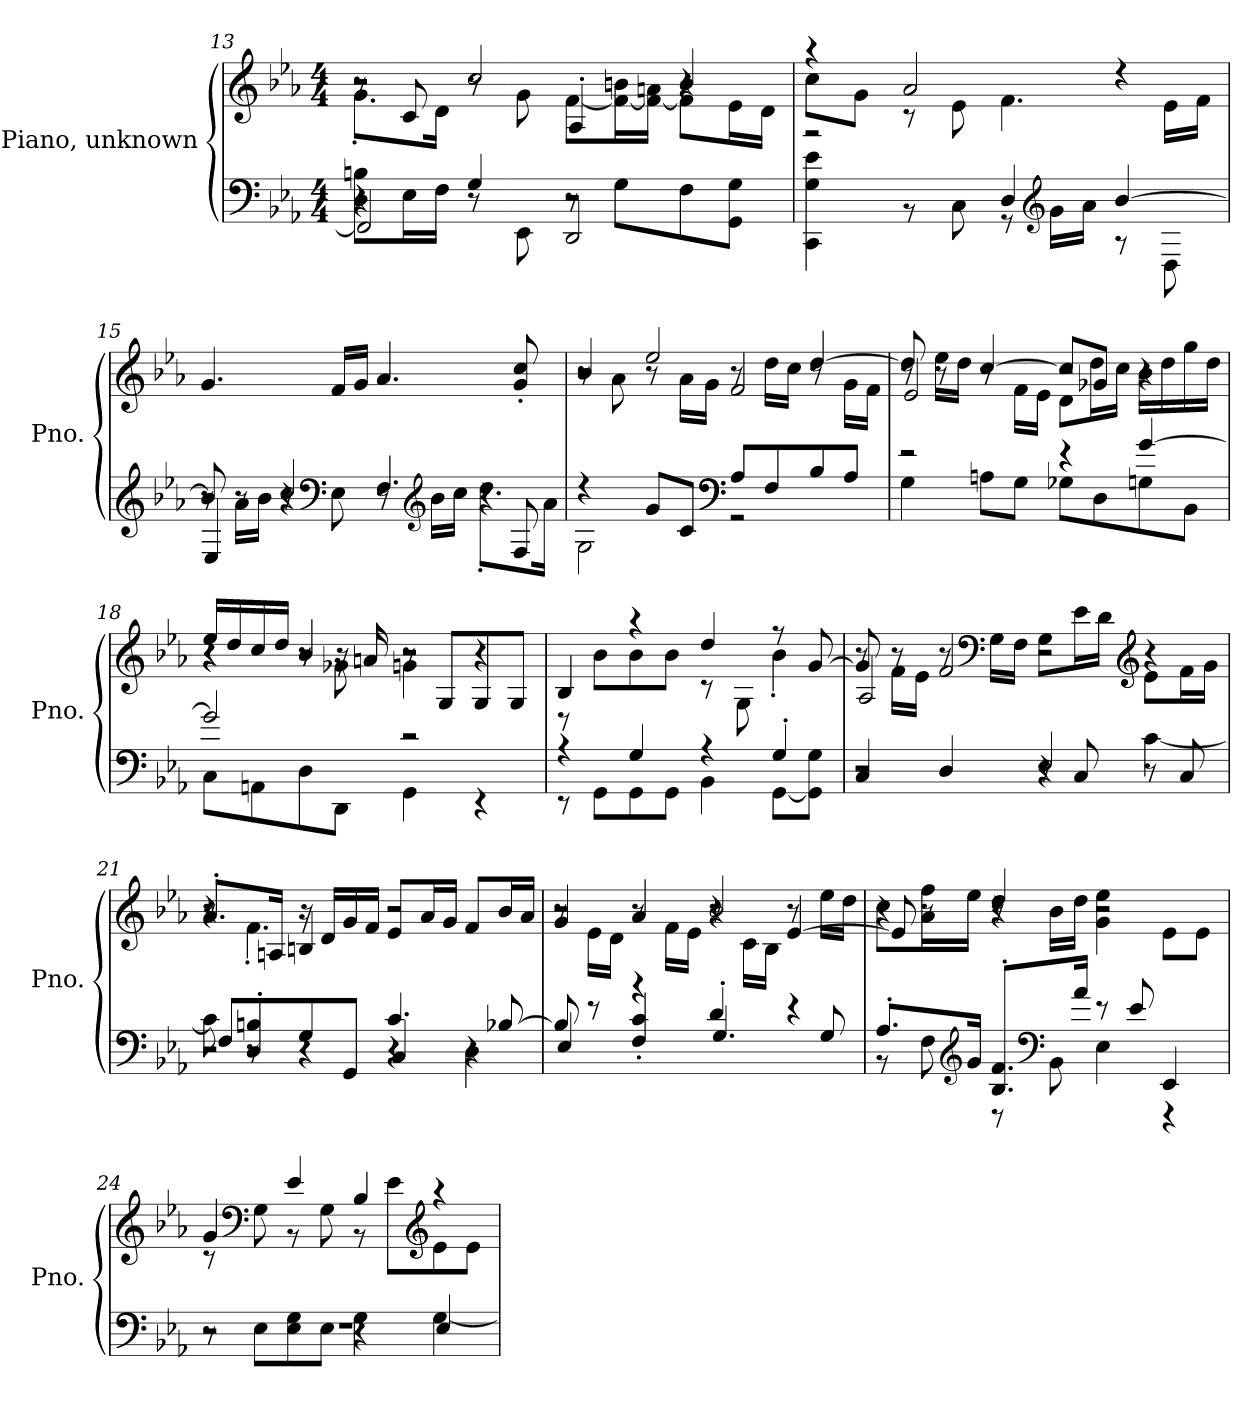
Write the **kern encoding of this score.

**kern	**kern
*part1	*part1
*staff2	*staff1
*I"Piano, unknown	*
*I'Pno.	*
*clefF4	*clefG2
*k[b-e-a-]	*k[b-e-a-]
*M4/4	*M4/4
=13	=13
*^	*^
*	*^	*	*^
4r	8D\ 8Bn\L	2FF/]	8r	8.g'\L	2r
.	16E-\L	.	8c/	.	.
.	16F\JJ	.	.	16d\Jk	.
4G/	8r	.	2cc/	8r	.
.	8EE-\	.	.	8g\	.
2r	8r	2DD/	.	[8f\L	4A-'/
.	8G\L	.	.	16f\_ 16bn\L	.
.	.	.	.	16f\_ 16an\JJ	.
.	8F\	.	4b/	8f\L]	4r
.	8GG\ 8G\J	.	.	16e-\L	.
.	.	.	.	16d\JJ	.
*	*v	*v	*	*	*
*	*	*	*v	*v
=14	=14	=14	=14
2r	4CC\ 4G\ 4e-\	4r	8cc\L
.	.	.	8g\J
.	8r	2a-/	8r
.	8C\	.	8e-\
4D/	8r	.	4.f\
*clefG2	*	*	*
.	16g\LL	.	.
.	16a-\JJ	.	.
[4b-/	8r	4r	.
.	8D\	.	16e-\LL
.	.	.	16f\JJ
*	*	*v	*v
!!LO:LB:g=z
=15	=15	=15
*	*^	*
8b-/]	8r	4E-/	4.g/
8r	16a-\LL	.	.
.	16b-\JJ	.	.
2cc/	8r	4r	.
*clefF4	*	*	*
.	8E-\	.	16f/LL
.	.	.	16g/JJ
.	8r	4.F/	4.a-/
*clefG2	*	*	*
.	16b-\LL	.	.
.	16cc\JJ	.	.
4r	8.dd'\L	.	.
.	.	8F/	8g/' 8cc/'
.	16a-\Jk	.	.
*	*v	*v	*
=16	=16	=16
*	*	*^
*	*	*	*^
4r	2G\	4b-/	8r	2r
.	.	.	8a-\	.
8g/L	.	2ee-/	8r	.
8c/J	.	.	16a-\LL	.
.	.	.	16g\JJ	.
*clefF4	*	*	*	*
8A-/L	2r	.	8r	2f/
8F/	.	.	16dd\LL	.
.	.	.	16cc\JJ	.
8B-/	.	[4dd/	8r	.
8A-/J	.	.	16g\LL	.
.	.	.	16f\JJ	.
=17	=17	=17	=17	=17
2r	4G\	8dd/]	8r	2e-/
.	.	8r	16ee-\LL	.
.	.	.	16dd\JJ	.
.	8An\L	[4cc/	8r	.
.	8G\J	.	16f\LL	.
.	.	.	16e-\JJ	.
4r	8G-X\L	8cc/L]	8d\L	2r
.	8D\	8g-X/J	16dd\L	.
.	.	.	16cc\JJ	.
[4g/	8Gn\	4r	16b-\LL	.
.	.	.	16dd\	.
.	8BB-\J	.	16gg\	.
.	.	.	16dd\JJ	.
!!LO:PB:g=z	!!	!!
=18	=18	=18	=18	=18
2g/]	8C\L	4r	4r	16ee-/LL
.	.	.	.	16dd/
.	8AAn\	.	.	16cc/
.	.	.	.	16dd/JJ
.	8D\	4b-/	8r	8r
.	8DD\J	.	8g-X\	16r
.	.	.	.	16an/
2r	4GG\	2r	4gn\	8r
.	.	.	.	8G/L
.	4r	.	4r	8G/
.	.	.	.	8G/J
*	*	*	*v	*v
=19	=19	=19	=19
4r	8r	4B-/	8r
.	8GG\L	.	8b-\L
4G/	8GG\	4r	8b-\
.	8GG\J	.	8b-\J
4r	4BB-\	4dd/	8r
.	.	.	8G\
4G'/	[8GG\L	8r	4b-'\
.	8GG\] 8G\J	[8g/	.
=20	=20	=20	=20
*	*^	*	*^
2r	2r	4C/	8g/]	8r	2A-/
.	.	.	8r	16f\LL	.
.	.	.	.	16e-\JJ	.
.	.	4D/	2f/	8r	.
*	*	*	*clefF4	*	*
.	.	.	.	16G\LL	.
.	.	.	.	16F\JJ	.
2E-/	4r	8r	.	8G\L	2r
.	.	8C/	.	16e-\L	.
.	.	.	.	16d\JJ	.
*	*	*	*clefG2	*	*
.	[4c\	8r	4r	8e-\L	.
.	.	8C/	.	16f\L	.
.	.	.	.	16g\JJ	.
!!LO:LB:g=z	!!	!!
=21	=21	=21	=21	=21	=21
2r	8c\]	8F/L	8.a-'/L	8r	4r
.	8r	8D/' 8Bn/'	.	4.f'\	.
.	.	.	16An/Jk	.	.
.	4r	8G/	16r	.	4Bn/
.	.	.	16d/LL	.	.
.	.	8GG/J	16g/	.	.
.	.	.	16f/JJ	.	.
4.c/	4r	4C/	8e-/L	2r	2r
.	.	.	16a-/L	.	.
.	.	.	16g/JJ	.	.
.	4D\	4r	8f/L	.	.
[8B-X/	.	.	16b-/L	.	.
.	.	.	16a-/JJ	.	.
*	*v	*v	*	*	*
=22	=22	=22	=22	=22
8B-/]	4E-/	4g/	8r	2r
8r	.	.	16e-\LL	.
.	.	.	16d\JJ	.
4r	4F/' 4c/'	4a-/	8r	.
.	.	.	16f\LL	.
.	.	.	16e-\JJ	.
4d'/	4.G/	2b-/	8r	4r
.	.	.	16c\LL	.
.	.	.	16B-\JJ	.
4r	.	.	8r	[4e-/
.	8G/	.	16ee-\LL	.
.	.	.	16dd\JJ	.
!!LO:LB:g=z	!!	!!
=23	=23	=23	=23	=23
8.A-'/L	8r	4r	8cc\L	8e-/]
.	8F\	.	16a-\ 16ff\L	8r
*clefG2	*	*	*	*
16g/Jk	.	.	16ee-\JJ	.
8.B-/' 8.f/'L	8r	4dd/	8r	4r
*clefF4	*	*	*	*
.	8BB-\	.	16b-\LL	.
16a-/Jk	.	.	16dd\JJ	.
8r	4E-\	2r	4g\ 4ee-\	2r
8e-/	.	.	.	.
4EE-/	4r	.	8e-\L	.
.	.	.	8e-\J	.
*	*	*	*v	*v
=24	=24	=24	=24
*	*^	*	*
1r	8r	2r	4g/	8r
*	*	*	*clefF4	*
.	8E-\L	.	.	8G\
.	8E-\ 8G\	.	4e-/	8r
.	8E-\J	.	.	8G\
.	4G\	4r	4B-/	8r
.	.	.	.	8e-\L
*	*	*	*clefG2	*
.	[4G\	4E-/	4r	8e-\
.	.	.	.	8e-\J
*v	*v	*v	*	*
*	*v	*v
=	=
*-	*-
